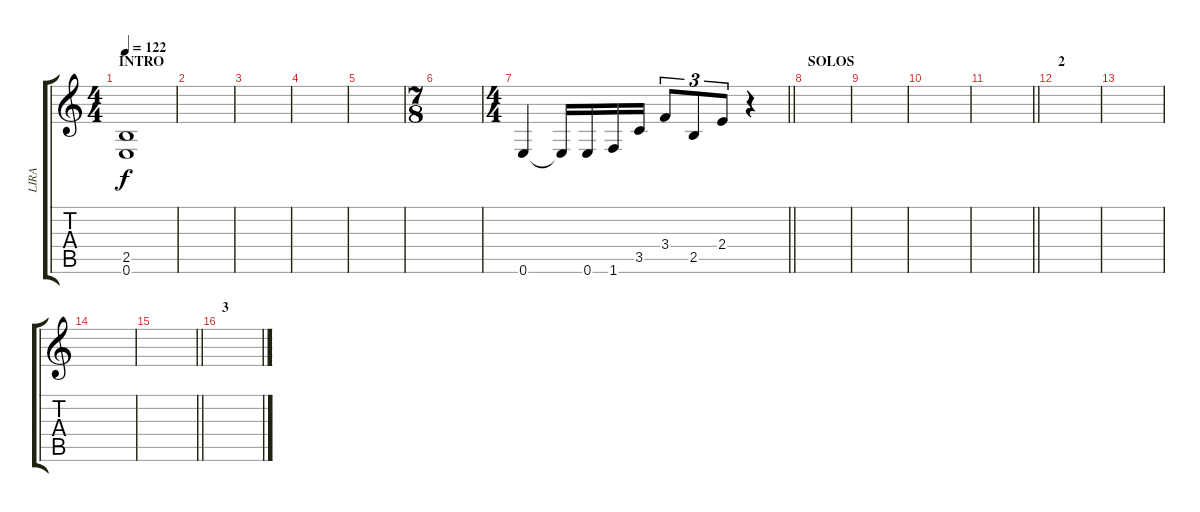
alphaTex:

\track ("LIRA" "LIRA") {instrument overdrivenguitar}
\staff {score tabs}
\tuning (E4 B3 G3 D3 A2 E2) {hide}
\ts (4 4)
\section ("" "INTRO")
\tempo 122
\clef g2
\ks c
(2.5 0.6).1{dy f} |
|
|
|
|
\ts (7 8)
|
\ts (4 4)
\barLineRight lightlight
0.6.4 0.6{t}.16 0.6.16 1.6.16 3.5.16 3.4.8{tu (3 2)} 2.5.8{tu (3 2)} 2.4.8{tu (3 2)} r.4 |
\section ("" "SOLOS")
|
|
|
\barLineRight lightlight
|
\section ("" "2")
|
|
|
\barLineRight lightlight
|
\section ("" "3")
